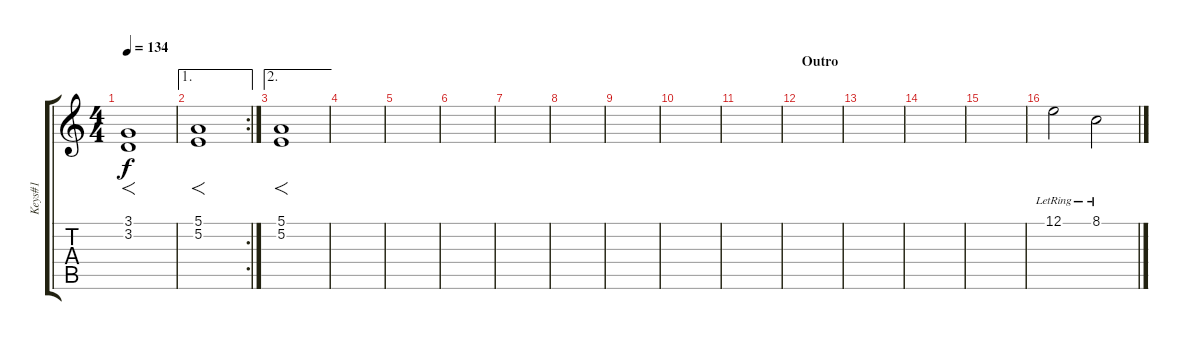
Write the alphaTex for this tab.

\track ("Keys#1" "Keys#1") {instrument pad2warm}
\staff {score tabs}
\tuning (E4 B3 G3 D3 A2 E2) {hide}
\ts (4 4)
\tempo 134
\clef g2
\ks c
(3.1 3.2).1{f dy f} |
\ae 1
\rc 2
(5.1 5.2).1{f} |
\ae 2
(5.1 5.2).1{f} |
|
|
|
|
|
|
|
|
\section ("" "Outro")
|
|
|
|
12.1{lr}.2 8.1{lr}.2
